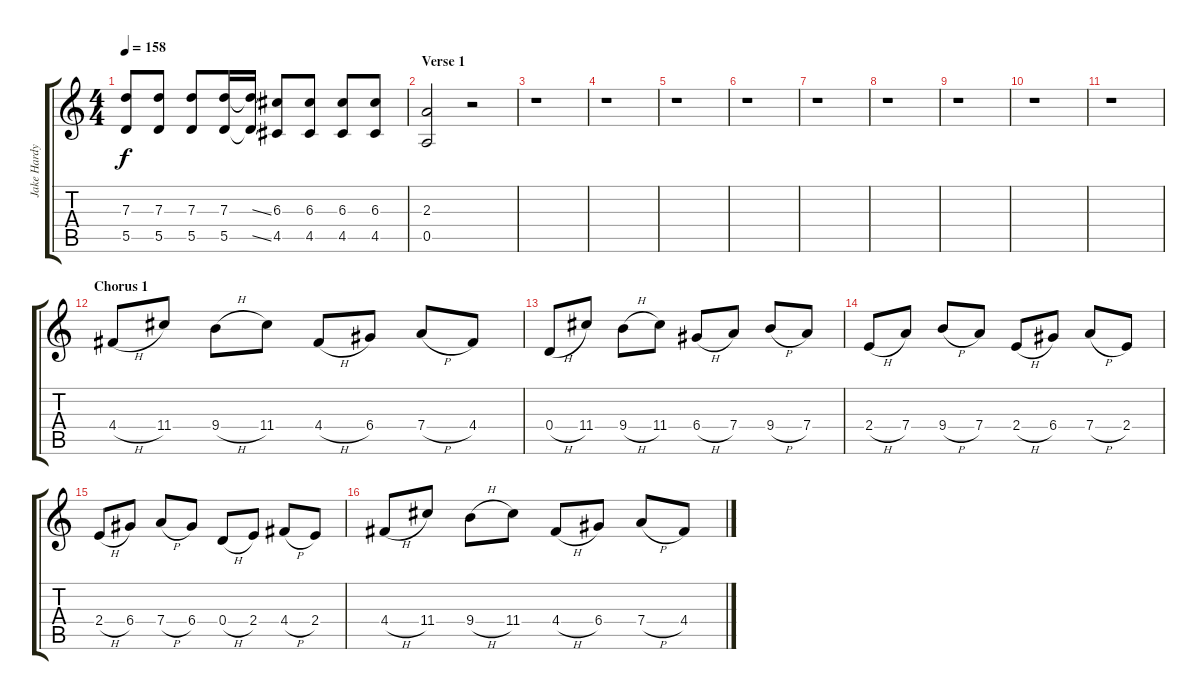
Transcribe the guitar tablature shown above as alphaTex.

\track ("Jake Hardy" "Jake Hardy") {instrument overdrivenguitar}
\staff {score tabs}
\tuning (E4 B3 G3 D3 A2 D2) {hide}
\ts (4 4)
\tempo 158
\clef g2
\ks c
(7.3 5.5).8{dy f} (7.3 5.5).8 (7.3 5.5).8 (7.3 5.5).16 (7.3{ss t} 5.5{ss t}).16 (6.3 4.5).8 (6.3 4.5).8 (6.3 4.5).8 (6.3 4.5).8 |
\section ("" "Verse 1")
(2.3 0.5).2 r.2 |
r.1 |
r.1 |
r.1 |
r.1 |
r.1 |
r.1 |
r.1 |
r.1 |
r.1 |
\section ("" "Chorus 1")
4.4{h}.8 11.4.8 9.4{h}.8 11.4.8 4.4{h}.8 6.4.8 7.4{h}.8 4.4.8 |
0.4{h}.8 11.4.8 9.4{h}.8 11.4.8 6.4{h}.8 7.4.8 9.4{h}.8 7.4.8 |
2.4{h}.8 7.4.8 9.4{h}.8 7.4.8 2.4{h}.8 6.4.8 7.4{h}.8 2.4.8 |
2.4{h}.8 6.4.8 7.4{h}.8 6.4.8 0.4{h}.8 2.4.8 4.4{h}.8 2.4.8 |
4.4{h}.8 11.4.8 9.4{h}.8 11.4.8 4.4{h}.8 6.4.8 7.4{h}.8 4.4.8
